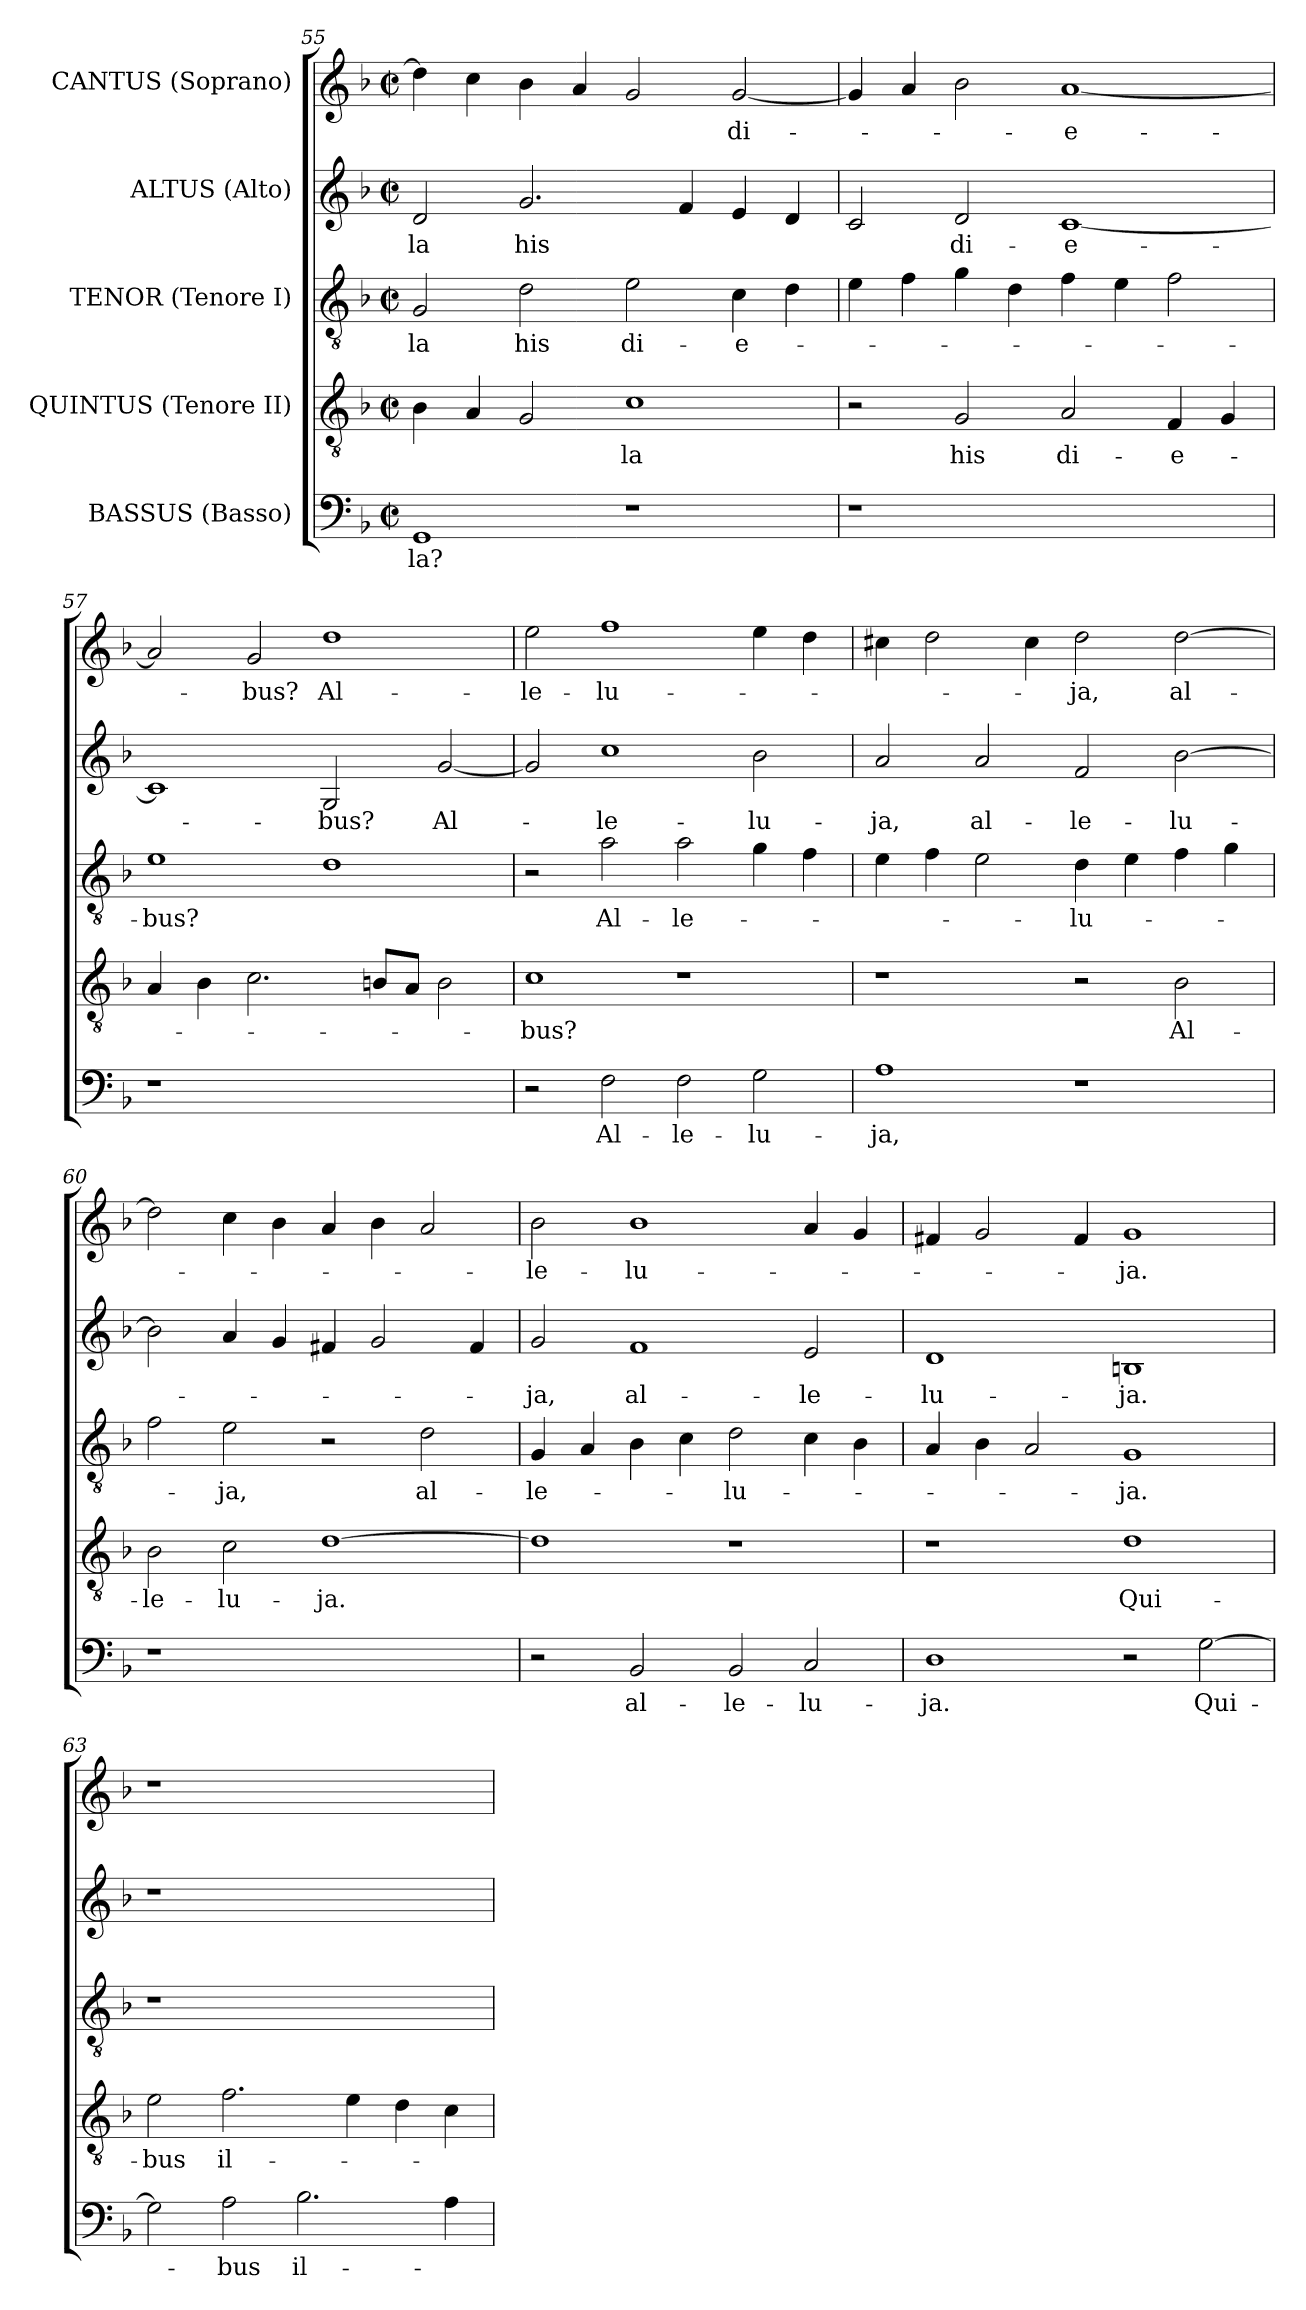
**kern	**text	**kern	**text	**kern	**text	**kern	**text	**kern	**text
*part5	*part5	*part4	*part4	*part3	*part3	*part2	*part2	*part1	*part1
*staff5	*staff5	*staff4	*staff4	*staff3	*staff3	*staff2	*staff2	*staff1	*staff1
*I"BASSUS (Basso)	*	*I"QUINTUS (Tenore II)	*	*I"TENOR (Tenore I)	*	*I"ALTUS (Alto)	*	*I"CANTUS (Soprano)	*
*clefF4	*	*clefGv2	*	*clefGv2	*	*clefG2	*	*clefG2	*
*k[b-]	*	*k[b-]	*	*k[b-]	*	*k[b-]	*	*k[b-]	*
*F:	*	*F:	*	*F:	*	*F:	*	*F:	*
*M2/2	*	*M2/2	*	*M2/2	*	*M2/2	*	*M2/2	*
*met(c|)	*	*met(c|)	*	*met(c|)	*	*met(c|)	*	*met(c|)	*
=55	=55	=55	=55	=55	=55	=55	=55	=55	=55
1GG	-la?	4B-\	.	2G/	-la	2d/	-la	4dd\]	.
.	.	4A/	.	.	.	.	.	4cc\	.
.	.	2G/	.	2d\	his	2.g/	his	4b-\	.
.	.	.	.	.	.	.	.	4a/	.
1r	.	1c	-la	2e\	di-	.	.	2g/	.
.	.	.	.	.	.	4f/	.	.	.
.	.	.	.	4c\	-e-	4e/	.	[2g/	di-
.	.	.	.	4d\	.	4d/	.	.	.
=56	=56	=56	=56	=56	=56	=56	=56	=56	=56
1r	.	2r	.	4e\	.	2c/	.	4g/]	.
.	.	.	.	4f\	.	.	.	4a/	.
.	.	2G/	his	4g\	.	2d/	di-	2b-\	.
.	.	.	.	4d\	.	.	.	.	.
1ryy	.	2A/	di-	4f\	.	[1c	-e-	[1a	-e-
.	.	.	.	4e\	.	.	.	.	.
.	.	4F/	-e-	2f\	.	.	.	.	.
.	.	4G/	.	.	.	.	.	.	.
=57	=57	=57	=57	=57	=57	=57	=57	=57	=57
1r	.	4A/	.	1e	-bus?	1c]	.	2a/]	.
.	.	4B-\	.	.	.	.	.	.	.
.	.	2.c\	.	.	.	.	.	2g/	-bus?
1ryy	.	.	.	1d	.	2G/	-bus?	1dd	Al-
.	.	8Bn/L	.	.	.	.	.	.	.
.	.	8A/J	.	.	.	.	.	.	.
.	.	2B\	.	.	.	[2g/	Al-	.	.
=58	=58	=58	=58	=58	=58	=58	=58	=58	=58
2r	.	1c	-bus?	2r	.	2g/]	.	2ee\	-le-
2F\	Al-	.	.	2a\	Al-	1cc	-le-	1ff	-lu-
2F\	-le-	1r	.	2a\	-le-	.	.	.	.
2G\	-lu-	.	.	4g\	.	2b-\	-lu-	4ee\	.
.	.	.	.	4f\	.	.	.	4dd\	.
!!LO:LB:g=z
=59	=59	=59	=59	=59	=59	=59	=59	=59	=59
1A	-ja,	1r	.	4e\	-­-	2a/	-ja,	4cc#X\	-­-
.	.	.	.	4f\	.	.	.	2dd\	.
.	.	.	.	2e\	.	2a/	al-	.	.
.	.	.	.	.	.	.	.	4cc#\	.
1r	.	2r	.	4d\	-lu-	2f/	-le-	2dd\	-ja,
.	.	.	.	4e\	.	.	.	.	.
.	.	2B-\	Al-	4f\	.	[2b-\	-lu-	[2dd\	al-
.	.	.	.	4g\	.	.	.	.	.
=60	=60	=60	=60	=60	=60	=60	=60	=60	=60
1r	.	2B-\	-le-	2f\	.	2b-\]	.	2dd\]	.
.	.	2c\	-lu-	2e\	-ja,	4a/	.	4cc\	.
.	.	.	.	.	.	4g/	.	4b-\	.
1ryy	.	[1d	-ja.	2r	.	4f#X/	.	4a/	.
.	.	.	.	.	.	2g/	.	4b-\	.
.	.	.	.	2d\	al-	.	.	2a/	.
.	.	.	.	.	.	4f#/	.	.	.
=61	=61	=61	=61	=61	=61	=61	=61	=61	=61
2r	.	1d]	.	4G/	-le-	2g/	-ja,	2b-\	-le-
.	.	.	.	4A/	.	.	.	.	.
2BB-/	al-	.	.	4B-\	.	1f	al-	1b-	-lu-
.	.	.	.	4c\	.	.	.	.	.
2BB-/	-le-	1r	.	2d\	-lu-	.	.	.	.
2C/	-lu-	.	.	4c\	.	2e/	-le-	4a/	.
.	.	.	.	4B-\	.	.	.	4g/	.
=62	=62	=62	=62	=62	=62	=62	=62	=62	=62
1D	-ja.	1r	.	4A/	.	1d	-lu-	4f#X/	.
.	.	.	.	4B-\	.	.	.	2g/	.
.	.	.	.	2A/	.	.	.	.	.
.	.	.	.	.	.	.	.	4f#/	.
2r	.	1d	Qui-	1G	-ja.	1Bn	-ja.	1g	-ja.
[2G\	Qui-	.	.	.	.	.	.	.	.
=63	=63	=63	=63	=63	=63	=63	=63	=63	=63
2G\]	.	2e\	-bus	1r	.	1r	.	1r	.
2A\	-bus	2.f\	il-	.	.	.	.	.	.
2.B-\	il-	.	.	1ryy	.	1ryy	.	1ryy	.
.	.	4e\	.	.	.	.	.	.	.
.	.	4d\	.	.	.	.	.	.	.
4A\	.	4c\	.	.	.	.	.	.	.
=	=	=	=	=	=	=	=	=	=
*-	*-	*-	*-	*-	*-	*-	*-	*-	*-
